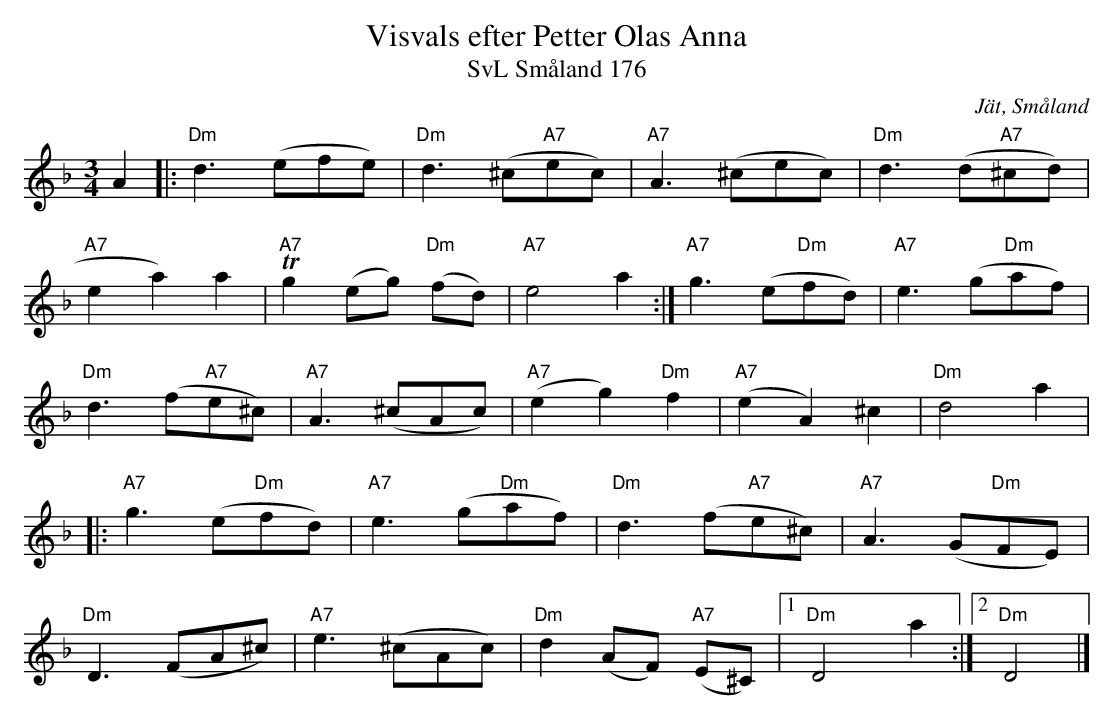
X:1
T:Visvals efter Petter Olas Anna
T:SvL Småland 176
O:Jät, Småland
M:3/4
L:1/8
K:Dm
V:1
A2 |: "Dm" d3 (efe) | "Dm" d3 (^c"A7"ec) | "A7" A3 (^cec) | "Dm" d3 (d"A7"^cd) |
"A7" e2a2) a2 | !trill! "A7" g2 (eg) "Dm" (fd) | "A7" e4 a2 :| "A7" g3 (e"Dm"fd) | "A7" e3 (g"Dm"af) |
"Dm" d3 (f"A7"e^c) | "A7" A3 (^cAc) | "A7" (e2g2) "Dm" f2 | "A7" (e2A2) ^c2 | "Dm" d4 a2 |
|: "A7" g3 (e"Dm"fd) | "A7" e3 (g"Dm"af) | "Dm" d3 (f"A7"e^c) | "A7" A3 (G"Dm"FE) |
"Dm" D3 (FA^c) | "A7" e3 (^cAc) | "Dm" d2 (AF) "A7"(E^C) |1 "Dm" D4 a2 :|2 "Dm" D4 |]
